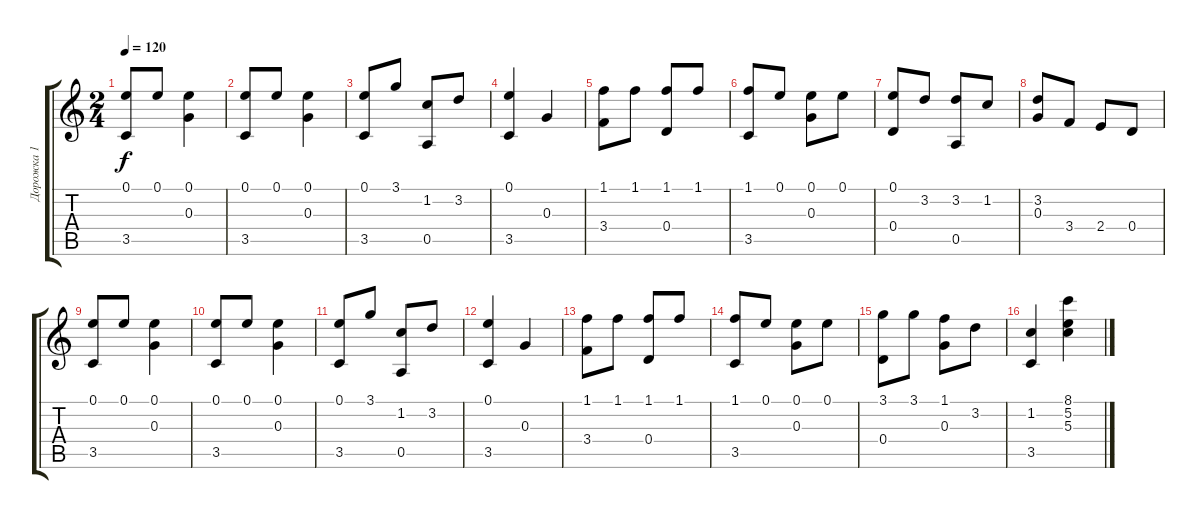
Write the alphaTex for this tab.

\track ("Дорожка 1" "Дорожка 1") {instrument acousticguitarsteel}
\staff {score tabs}
\tuning (E4 B3 G3 D3 A2 E2) {hide}
\ts (2 4)
\tempo 120
\clef g2
\ks c
(0.1 3.5).8{dy f} 0.1.8 (0.1 0.3).4 |
(0.1 3.5).8 0.1.8 (0.1 0.3).4 |
(0.1 3.5).8 3.1.8 (1.2 0.5).8 3.2.8 |
(0.1 3.5).4 0.3.4 |
(1.1 3.4).8 1.1.8 (1.1 0.4).8 1.1.8 |
(1.1 3.5).8 0.1.8 (0.1 0.3).8 0.1.8 |
(0.1 0.4).8 3.2.8 (3.2 0.5).8 1.2.8 |
(3.2 0.3).8 3.4.8 2.4.8 0.4.8 |
(0.1 3.5).8 0.1.8 (0.1 0.3).4 |
(0.1 3.5).8 0.1.8 (0.1 0.3).4 |
(0.1 3.5).8 3.1.8 (1.2 0.5).8 3.2.8 |
(0.1 3.5).4 0.3.4 |
(1.1 3.4).8 1.1.8 (1.1 0.4).8 1.1.8 |
(1.1 3.5).8 0.1.8 (0.1 0.3).8 0.1.8 |
(3.1 0.4).8 3.1.8 (1.1 0.3).8 3.2.8 |
(1.2 3.5).4 (8.1 5.2 5.3).4
